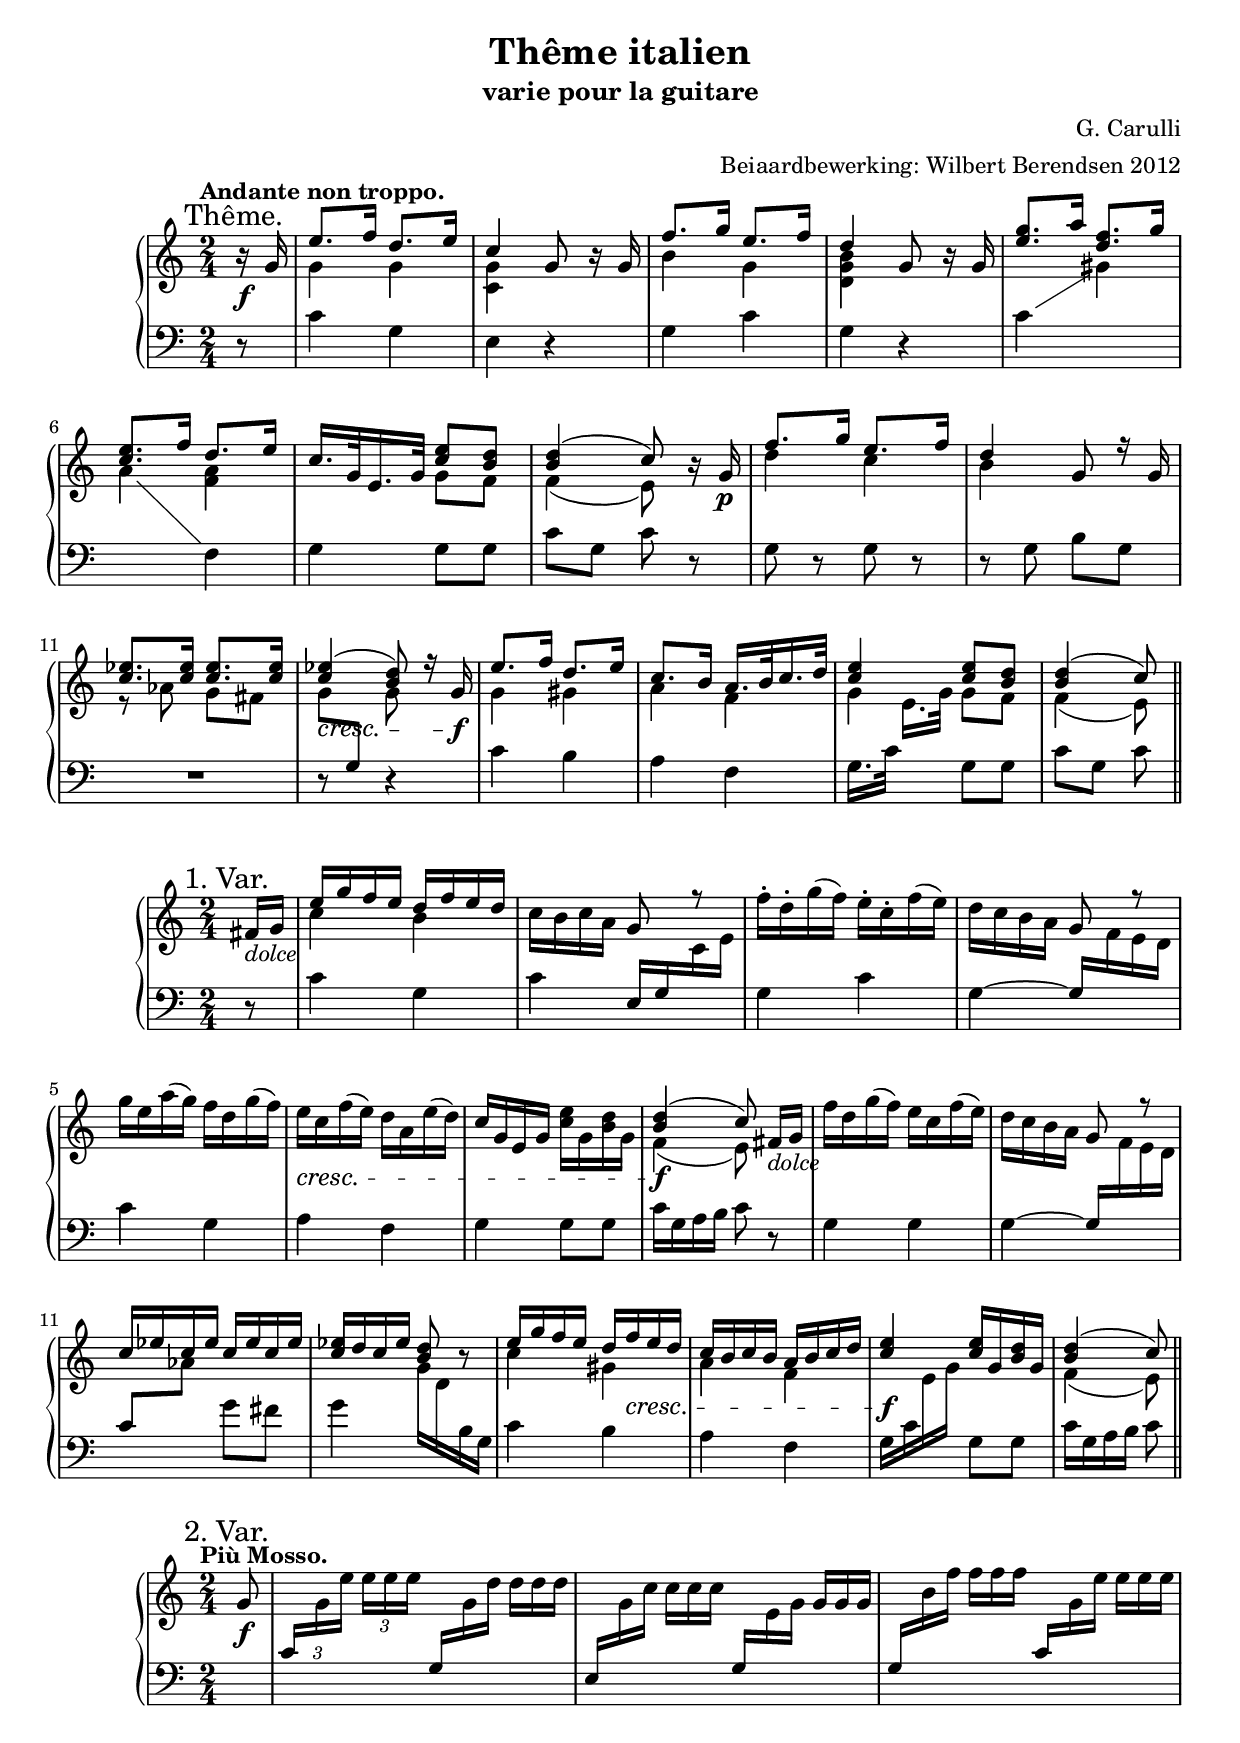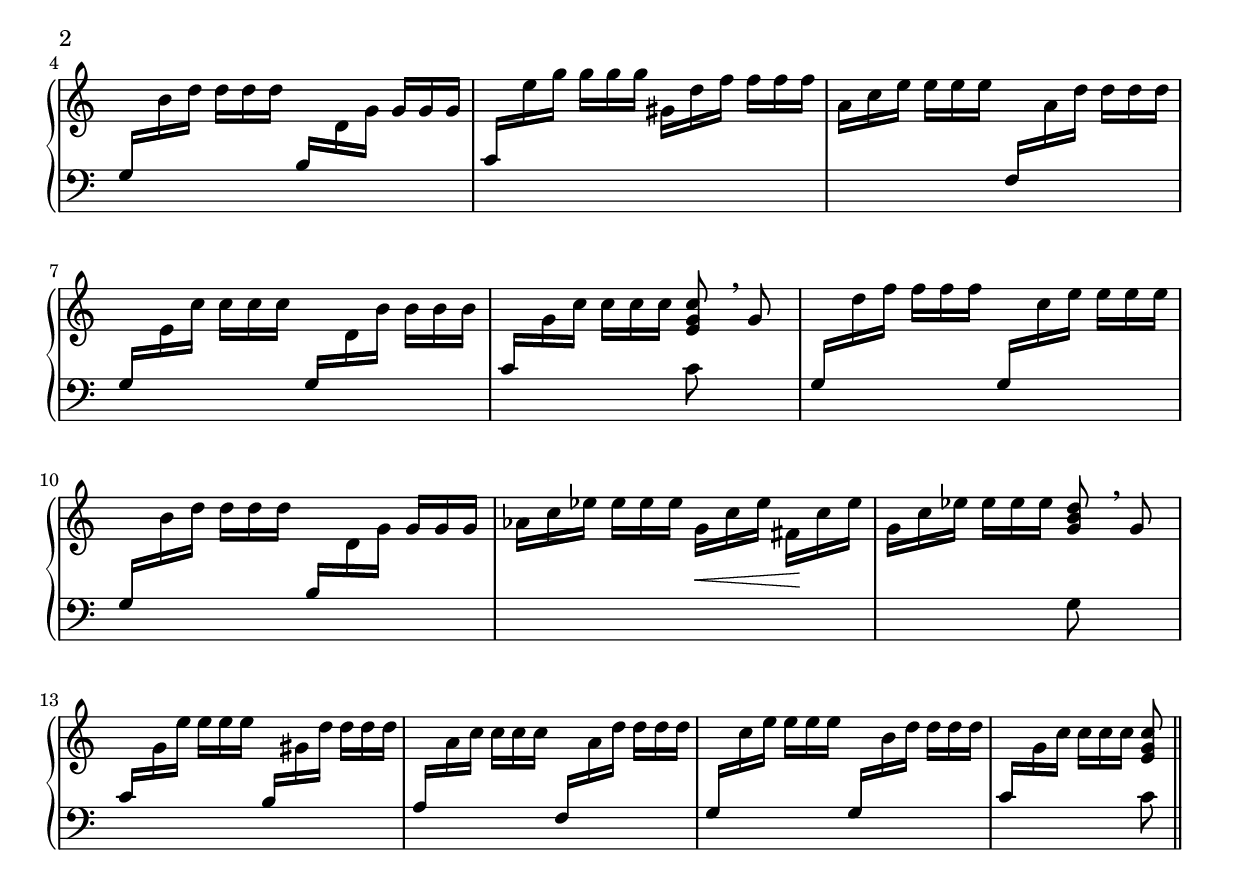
\version "2.14.2"

\header {
  title = "Thême italien"
  subtitle = "varie pour la guitare"
  composer = "G. Carulli"
  arranger = "Beiaardbewerking: Wilbert Berendsen 2012"
}

man = { \change Staff = "man" }
ped = { \change Staff = "ped" }

mkscore = #
(define-music-function (parser location upper lower pedal)
  (ly:music? ly:music? ly:music?)
  #{
    \new PianoStaff <<
      \new Staff = "man" <<
        $upper
        $lower
      >>
      \new Staff = "ped" <<
        \clef bass
        $pedal
      >>
    >>
  #})

%%% thema
globalT = {
  \mark "Thême."
  \tempo "Andante non troppo."
  \key c \major
  \time 2/4
  \partial 8
}

upperT = \relative c'' {
  \globalT
  r16\f g
  | \voiceOne e'8. f16 d8. e16
  | c4 \oneVoice g8 r16 g
  | \voiceOne f'8. g16 e8. f16
  | d4 \oneVoice g,8 r16 g
  | \voiceOne <g' e>8. a16 <f d>8. g16
  | <e c>8. f16 d8. e16
  | c16. g32 e16. g32 <e' c>8 <d b>
  | <d b>4( c8)
  \oneVoice r16 g\p
  | \voiceOne f'8. g16 e8. f16
  | d4 g,8 r16 g
  | <es' c>8. <es c>16 <es c>8. <es c>16
  | <es c>4(\cresc <d b>8)
  r16 g,\f
  | e'8. f16 d8. e16
  | c8. b16 a16. b32 c16. d32
  | <e c>4 <e c>8 <d b>
  | <d b>4( c8)
  \bar "||"
}

lowerT = \relative c'' {
  \globalT
  s8
  | \voiceTwo g4 g
  | <g c,>4 s4
  | b4 g
  | <d g b>4 s4
  | s2
  | s4 <f a>
  | s4 g8 f
  | f4( e8)
  s8
  | d'4 c
  | b4 s
  | r8 as g fis
  | \once \override Beam #'positions = #'(-3.5 . -4) g8 \voiceOne \ped g, \man \voiceTwo g'
  s8
  | g4 gis 
  | a4 f
  | g4 g8 f
  | f4( e8)  
}

basT = \relative c' {
  \globalT
  r8
  | c4 g
  | e4 r
  | g4 c
  | g4 r
  \showStaffSwitch
  | c4 \man \voiceTwo gis'
  | a4 \ped \oneVoice f,
  | g4 g8 g
  | c8 g c
  r8
  | g8 r g r
  | r8 g b g
  | R2
  | r8 s r4
  | c4 b
  | a4 f
  \hideStaffSwitch
  | g16. c32 \man \voiceTwo e16.[ g32] \oneVoice \ped g,8 g
  | c8 g c  
}

\score { \mkscore \upperT \lowerT \basT }

%%% var 1

globalI = {
  \mark "1. Var."
  \time 2/4
  \key c \major
  \partial 8
}

upperI = \relative c' {
  \globalI
  fis16_\markup\italic dolce g
  | \voiceOne e'16 g f e d f e d 
  | \oneVoice c16 b c a g8 \voiceOne r \oneVoice
  | f'16-. d-. g( f) e-. c-. f( e)
  | d16 c b a \voiceOne g8 r \oneVoice
  | g'16 e a( g) f d g( f)
  | e16\cresc c f( e) d a e'( d)
  | c16 g e g <e' c> g, <d' b> g,
  | \voiceOne <d' b>4(\f c8)\noBeam
  \oneVoice fis,16_\markup\italic dolce g
  | f'16 d g( f) e c f( e)
  | d16 c b a g8 \voiceOne r
  | c16 es c es c es c es
  | <es c>16 d c es <d b>8 \oneVoice r
  | \voiceOne e16 g f e d 
  \once\override DynamicLineSpanner #'Y-extent = #'(0 . 0)
  f\cresc e d
  | c16 b c b a b c d
  | <e c>4\f <e c>16 g, <d' b> g,
  | <d' b>4( c8)
  \bar "||"
}

lowerI = \relative c'' {
  s8
  \voiceTwo
  | c4 b
  | s2*6
  | f4( e8) s8
  | s2*4
  | c'4 gis
  | a4 f
  | s2
  | f4( e8)
}


basI = \relative c' {
  \globalI
  r8
  | c4 g
  | c4 \voiceOne e,16 g \man \voiceTwo c e
  | \ped \oneVoice g,4 c
  | g4~ \voiceOne g16 \man \voiceTwo f' e d
  | \ped \oneVoice c4 g
  | a4 f
  | g4 g8 g
  | c16 g a b c8
  r8
  | g4 g
  | g4~ \voiceOne g16 \man \voiceTwo f' e d
  | \ped \voiceOne c8 \man \voiceTwo as' \ped \oneVoice g fis
  | g4 \man \voiceTwo g16 d \ped b g \oneVoice
  | c4 b 
  | a4 f
  | \voiceTwo g16 c \man e g \ped \oneVoice g,8 g
  | c16 g a b c8
}

\score { \mkscore \upperI \lowerI \basI }

%%%%% var 2

pn = #
(define-music-function (parser location n1 n2 n3)
  (ly:music? ly:music? ly:music?)
  #{
    \ped
    \voiceOne
    $n1
    \man
    \voiceTwo
    $n2
    $n3
    \oneVoice
  #})

globalII = {
  \mark "2. Var."
  \tempo "Più Mosso."
  \key c \major
  \time 2/4
  \partial 8
}

varII = \relative c'' {
  \globalII
  g8_\f
  \set tupletSpannerDuration = #(ly:make-moment 1 8)
  \set Timing.baseMoment = #(ly:make-moment 1 8)
  \set Timing.beatStructure = #'(1 1 1 1)
  \once \override TupletNumber #'Y-offset = #3
  \times 2/3 {
    |
    \pn c,16
    g' e' e e e
    \override TupletNumber #'stencil = ##f
    \pn g,,
    g' d' d d d
    |
    \pn e,,
    g' c c c c
    \pn g,
    e' g g g g
    |
    \pn g,
    b' f' f f f
    \pn c,
    g' e' e e e
    |
    \pn g,,
    b' d d d d
    \pn b,
    d g g g g
    |
    \pn c,
    e' g g g g
    gis,
    d' f f f f
    |
    a,
    c e e e e
    \pn f,,
    a' d d d d
    |
    \pn g,,
    e' c' c c c
    \pn g,
    d' b' b b b
    |
    \pn c,
    g' c c c c
  }
  << 
    <c g e>8
    \\
    { \ped c,8 }
  >> \breathe
  g'8
  |
  \times 2/3 {
    \pn g,16
    d'' f f f f
    \pn g,,
    c' e e e e
    |
    \pn g,,
    b' d d d d
    \pn b,
    d g g g g
    |
    as c es es es es
    g,\< c es
    fis,\! c' es
    |
    g, c es es es es
  }
  <<
    <d b g>8
    \\
    { \ped g,,8 }
  >> \breathe
  g'8
  |
  \times 2/3 {
    \pn c,16
    g' e' e e e
    \pn b,
    gis' d' d d d
    |
    \pn a,
    a' c c c c
    \pn f,,
    a' d d d d
    |
    \pn g,,
    c' e e e e
    \pn g,,
    b' d d d d
    |
    \pn c,
    g' c c c c
  }
  <<
    <c g e>8
    \\
    { \ped c,8 }
  >>
  \bar "||"
}

\score { \mkscore \varII {\skip2*16} {\skip2*16} }
